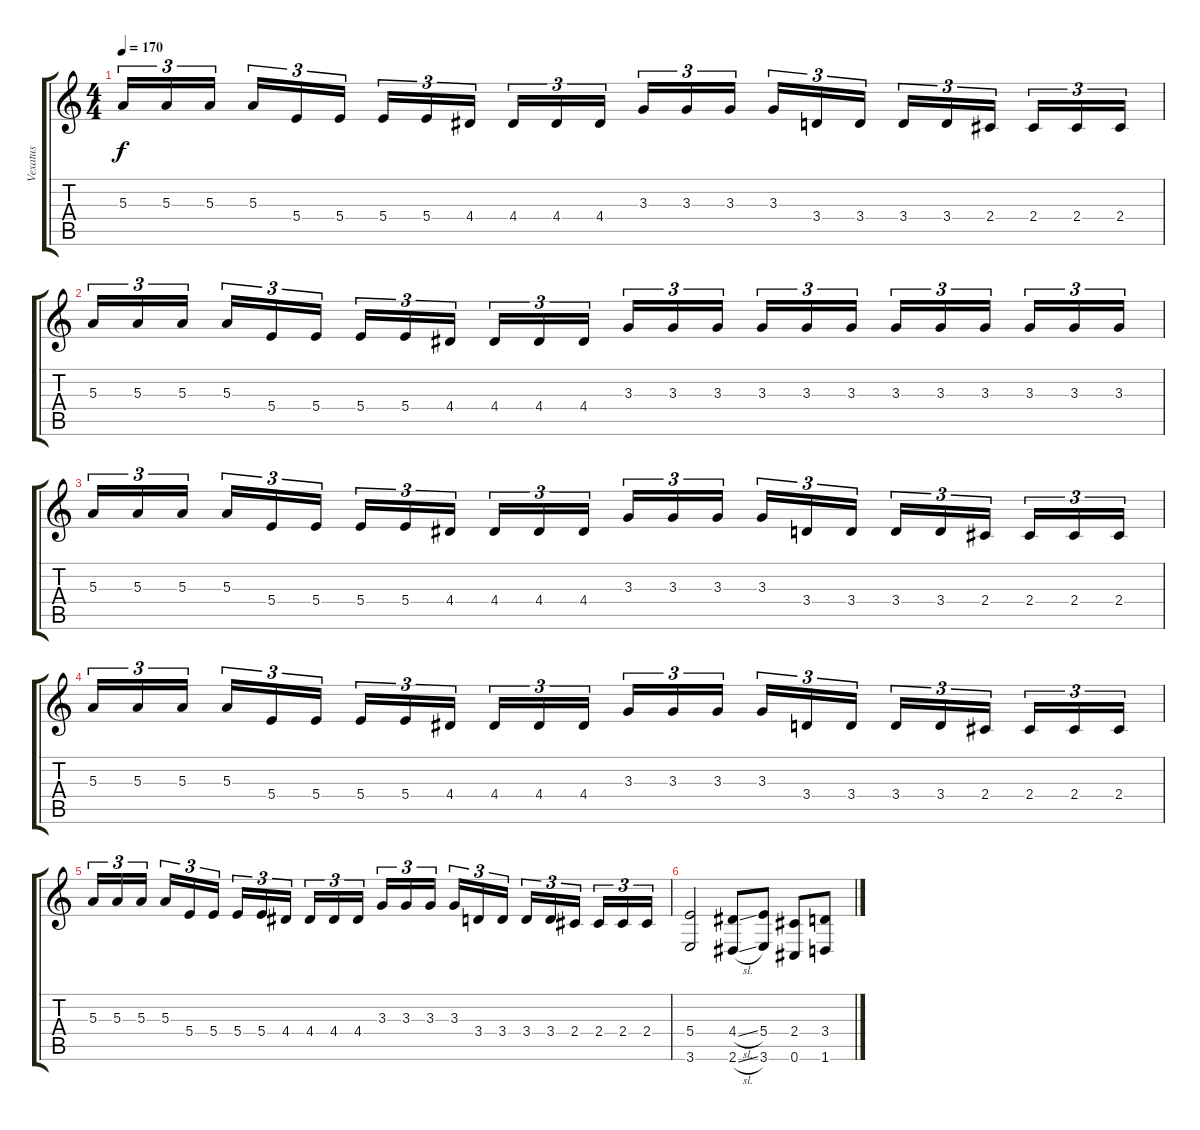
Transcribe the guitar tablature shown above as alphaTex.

\track ("Vexatus" "Vexatus") {instrument distortionguitar}
\staff {score tabs}
\tuning (Db4 Ab3 E3 B2 Gb2 Db2) {hide}
\ts (4 4)
\tempo 170
\clef g2
\ks c
5.3.16{tu (3 2) dy f} 5.3.16{tu (3 2)} 5.3.16{tu (3 2) beam splitsecondary} 5.3.16{tu (3 2)} 5.4.16{tu (3 2)} 5.4.16{tu (3 2)} 5.4.16{tu (3 2)} 5.4.16{tu (3 2)} 4.4.16{tu (3 2) beam splitsecondary} 4.4.16{tu (3 2)} 4.4.16{tu (3 2)} 4.4.16{tu (3 2)} 3.3.16{tu (3 2)} 3.3.16{tu (3 2)} 3.3.16{tu (3 2) beam splitsecondary} 3.3.16{tu (3 2)} 3.4.16{tu (3 2)} 3.4.16{tu (3 2)} 3.4.16{tu (3 2)} 3.4.16{tu (3 2)} 2.4.16{tu (3 2) beam splitsecondary} 2.4.16{tu (3 2)} 2.4.16{tu (3 2)} 2.4.16{tu (3 2)} |
5.3.16{tu (3 2)} 5.3.16{tu (3 2)} 5.3.16{tu (3 2) beam splitsecondary} 5.3.16{tu (3 2)} 5.4.16{tu (3 2)} 5.4.16{tu (3 2)} 5.4.16{tu (3 2)} 5.4.16{tu (3 2)} 4.4.16{tu (3 2) beam splitsecondary} 4.4.16{tu (3 2)} 4.4.16{tu (3 2)} 4.4.16{tu (3 2)} 3.3.16{tu (3 2)} 3.3.16{tu (3 2)} 3.3.16{tu (3 2) beam splitsecondary} 3.3.16{tu (3 2)} 3.3.16{tu (3 2)} 3.3.16{tu (3 2)} 3.3.16{tu (3 2)} 3.3.16{tu (3 2)} 3.3.16{tu (3 2) beam splitsecondary} 3.3.16{tu (3 2)} 3.3.16{tu (3 2)} 3.3.16{tu (3 2)} |
5.3.16{tu (3 2)} 5.3.16{tu (3 2)} 5.3.16{tu (3 2) beam splitsecondary} 5.3.16{tu (3 2)} 5.4.16{tu (3 2)} 5.4.16{tu (3 2)} 5.4.16{tu (3 2)} 5.4.16{tu (3 2)} 4.4.16{tu (3 2) beam splitsecondary} 4.4.16{tu (3 2)} 4.4.16{tu (3 2)} 4.4.16{tu (3 2)} 3.3.16{tu (3 2)} 3.3.16{tu (3 2)} 3.3.16{tu (3 2) beam splitsecondary} 3.3.16{tu (3 2)} 3.4.16{tu (3 2)} 3.4.16{tu (3 2)} 3.4.16{tu (3 2)} 3.4.16{tu (3 2)} 2.4.16{tu (3 2) beam splitsecondary} 2.4.16{tu (3 2)} 2.4.16{tu (3 2)} 2.4.16{tu (3 2)} |
5.3.16{tu (3 2)} 5.3.16{tu (3 2)} 5.3.16{tu (3 2) beam splitsecondary} 5.3.16{tu (3 2)} 5.4.16{tu (3 2)} 5.4.16{tu (3 2)} 5.4.16{tu (3 2)} 5.4.16{tu (3 2)} 4.4.16{tu (3 2) beam splitsecondary} 4.4.16{tu (3 2)} 4.4.16{tu (3 2)} 4.4.16{tu (3 2)} 3.3.16{tu (3 2)} 3.3.16{tu (3 2)} 3.3.16{tu (3 2) beam splitsecondary} 3.3.16{tu (3 2)} 3.4.16{tu (3 2)} 3.4.16{tu (3 2)} 3.4.16{tu (3 2)} 3.4.16{tu (3 2)} 2.4.16{tu (3 2) beam splitsecondary} 2.4.16{tu (3 2)} 2.4.16{tu (3 2)} 2.4.16{tu (3 2)} |
5.3.16{tu (3 2)} 5.3.16{tu (3 2)} 5.3.16{tu (3 2) beam splitsecondary} 5.3.16{tu (3 2)} 5.4.16{tu (3 2)} 5.4.16{tu (3 2)} 5.4.16{tu (3 2)} 5.4.16{tu (3 2)} 4.4.16{tu (3 2) beam splitsecondary} 4.4.16{tu (3 2)} 4.4.16{tu (3 2)} 4.4.16{tu (3 2)} 3.3.16{tu (3 2)} 3.3.16{tu (3 2)} 3.3.16{tu (3 2) beam splitsecondary} 3.3.16{tu (3 2)} 3.4.16{tu (3 2)} 3.4.16{tu (3 2)} 3.4.16{tu (3 2)} 3.4.16{tu (3 2)} 2.4.16{tu (3 2) beam splitsecondary} 2.4.16{tu (3 2)} 2.4.16{tu (3 2)} 2.4.16{tu (3 2)} |
(5.4 3.6).2 (4.4{sl} 2.6{sl}).8 (5.4 3.6).8 (2.4 0.6).8 (3.4 1.6).8
